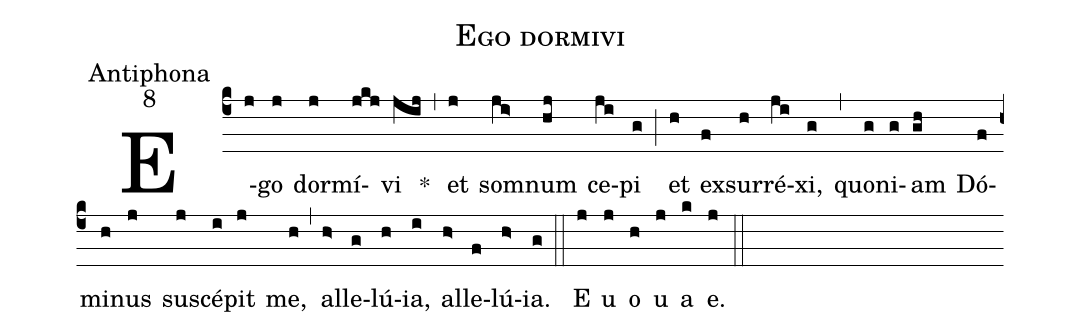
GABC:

name:Ego dormivi;
office-part:Antiphona;
mode:8;
%%
(c4) E(j)go(j) dor(j)mí(jkj)vi(jij) *(,) et(j) som(ji>)num(hj) ce(ji)pi(g) (;) et(h) ex(f)sur(h)ré(ji)xi,(g) (,) quo(g)ni(g)am(gh) Dó(f)mi(h)nus(j) sus(j)cé(i)pit(j) me,(h) (,) al(h>)le(g)lú(h)ia,(i) al(h>)le(f)lú(h>)ia.(g) (::)
E(j) u(j) o(h) u(j) a(k) e.(j) (::)
